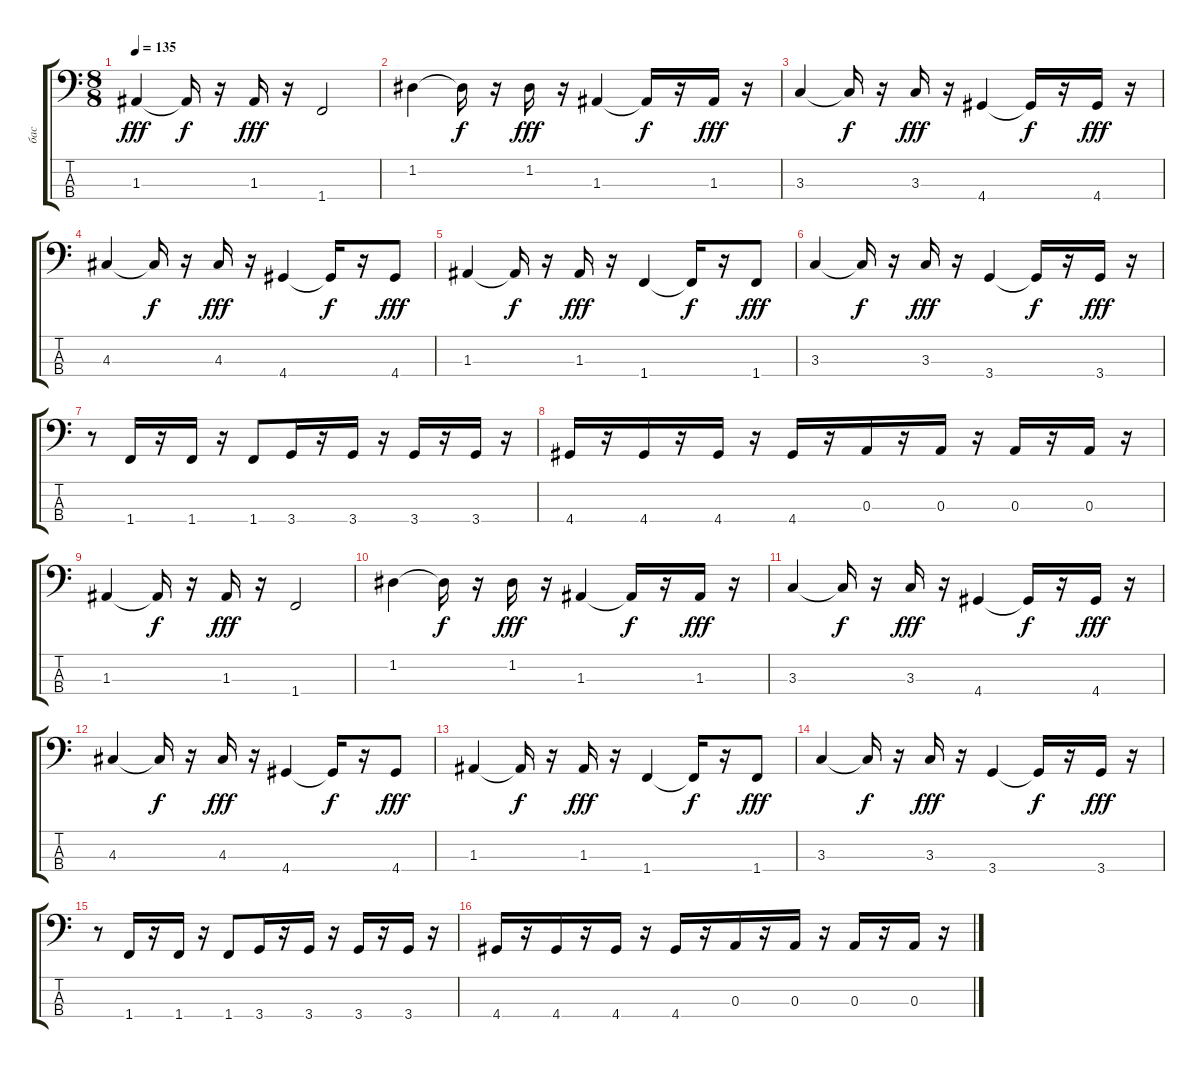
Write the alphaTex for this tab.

\track ("бас" "бас") {instrument fretlessbass}
\staff {score tabs}
\tuning (G2 D2 A1 E1) {hide}
\ts (8 8)
\tempo 135
\clef f4
\ks c
1.3.4{dy fff} 1.3{t}.16{dy f} r.16 1.3.16{dy fff} r.16 1.4.2 |
1.2.4 1.2{t}.16{dy f} r.16 1.2.16{dy fff} r.16 1.3.4 1.3{t}.16{dy f} r.16 1.3.16{dy fff} r.16 |
3.3.4 3.3{t}.16{dy f} r.16 3.3.16{dy fff} r.16 4.4.4 4.4{t}.16{dy f} r.16 4.4.16{dy fff} r.16 |
4.3.4 4.3{t}.16{dy f} r.16 4.3.16{dy fff} r.16 4.4.4 4.4{t}.16{dy f} r.16 4.4.8{dy fff} |
1.3.4 1.3{t}.16{dy f} r.16 1.3.16{dy fff} r.16 1.4.4 1.4{t}.16{dy f} r.16 1.4.8{dy fff} |
3.3.4 3.3{t}.16{dy f} r.16 3.3.16{dy fff} r.16 3.4.4 3.4{t}.16{dy f} r.16 3.4.16{dy fff} r.16 |
r.8 1.4.16 r.16 1.4.16 r.16 1.4.8 3.4.16 r.16 3.4.16 r.16 3.4.16 r.16 3.4.16 r.16 |
4.4.16 r.16 4.4.16 r.16 4.4.16 r.16 4.4.16 r.16 0.3.16 r.16 0.3.16 r.16 0.3.16 r.16 0.3.16 r.16 |
1.3.4 1.3{t}.16{dy f} r.16 1.3.16{dy fff} r.16 1.4.2 |
1.2.4 1.2{t}.16{dy f} r.16 1.2.16{dy fff} r.16 1.3.4 1.3{t}.16{dy f} r.16 1.3.16{dy fff} r.16 |
3.3.4 3.3{t}.16{dy f} r.16 3.3.16{dy fff} r.16 4.4.4 4.4{t}.16{dy f} r.16 4.4.16{dy fff} r.16 |
4.3.4 4.3{t}.16{dy f} r.16 4.3.16{dy fff} r.16 4.4.4 4.4{t}.16{dy f} r.16 4.4.8{dy fff} |
1.3.4 1.3{t}.16{dy f} r.16 1.3.16{dy fff} r.16 1.4.4 1.4{t}.16{dy f} r.16 1.4.8{dy fff} |
3.3.4 3.3{t}.16{dy f} r.16 3.3.16{dy fff} r.16 3.4.4 3.4{t}.16{dy f} r.16 3.4.16{dy fff} r.16 |
r.8 1.4.16 r.16 1.4.16 r.16 1.4.8 3.4.16 r.16 3.4.16 r.16 3.4.16 r.16 3.4.16 r.16 |
4.4.16 r.16 4.4.16 r.16 4.4.16 r.16 4.4.16 r.16 0.3.16 r.16 0.3.16 r.16 0.3.16 r.16 0.3.16 r.16
